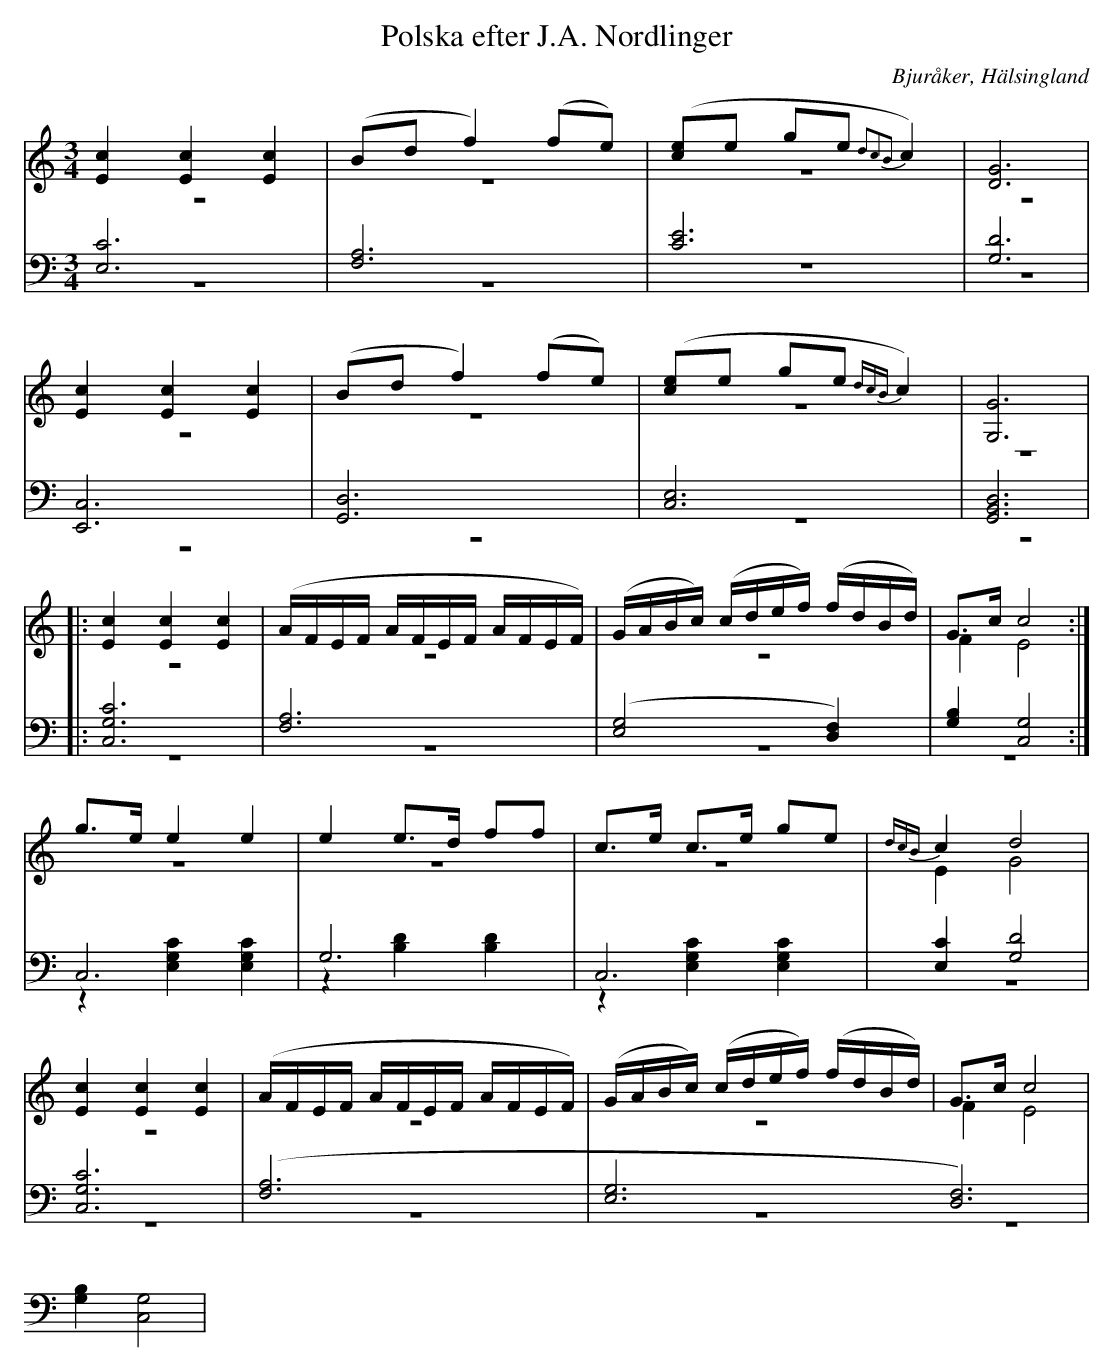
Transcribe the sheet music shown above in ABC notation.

X:1
T: Polska efter J.A. Nordlinger
O: Bjuråker, Hälsingland
M: 3/4
L: 1/16
K: C
V:1
V:2 merge
V:3
V:4 merge
V:1
[E4c4] [E4c4] [E4c4]|(B2d2 f4) (f2e2)|([c2e2]e2 g2e2 {d2c2B2}c4)|[G12D12]|
[E4c4] [E4c4] [E4c4]|(B2d2 f4) (f2e2)|([c2e2]e2 g2e2 {dcB}c4)|[G,12G12]|
|:[E4c4] [E4c4] [E4c4]|(AFEF AFEF AFEF)|(GABc) (cdef) (fdBd)|G2>c2 c8:|
g2>e2 e4 e4|e4 e2>d2 f2f2|c2>e2 c2>e2 g2e2|{dcB}c4 d8|
[E4c4] [E4c4] [E4c4]|(AFEF AFEF AFEF)|(GABc) (cdef) (fdBd)|G2>c2 c8|
V:2
z12|z12|z12|z12|
z12|z12|z12|z12|
|:z12|z12|z12|F4 E8:|
z12|z12|z12|E4 G8|
z12|z12|z12|F4 E8|
V:3 clef=bass
[E,12C12]|[F,12A,12]|[C12E12]|[G,12D12]|
[E,,12C,12]|[G,,12D,12]|[C,12E,12]|[G,,12B,,12D,12]|
|:[C,12G,12C12] |[F,12A,12]|([E,8G,8] [D,4F,4])|[G,4B,4] [C,8G,8]:|
C,12 |G,12|C,12|[E,4C4] [G,8D8]|
[C,12G,12C12] |([F,12A,12]|[E,12G,12] [D,12F,12])|[G,4B,4] [C,8G,8]|
V:4 clef=bass
z12 |z12|z12|z12|
z12|z12|z12|z12:|
|:z12|z12|z12|z12:|
z4 [E,4G,4C4] [E,4G,4C4]|z4 [B,4D4] [B,4D4]|z4 [E,4G,4C4] [E,4G,4C4]|z12|
z12|z12|z12|z12|
